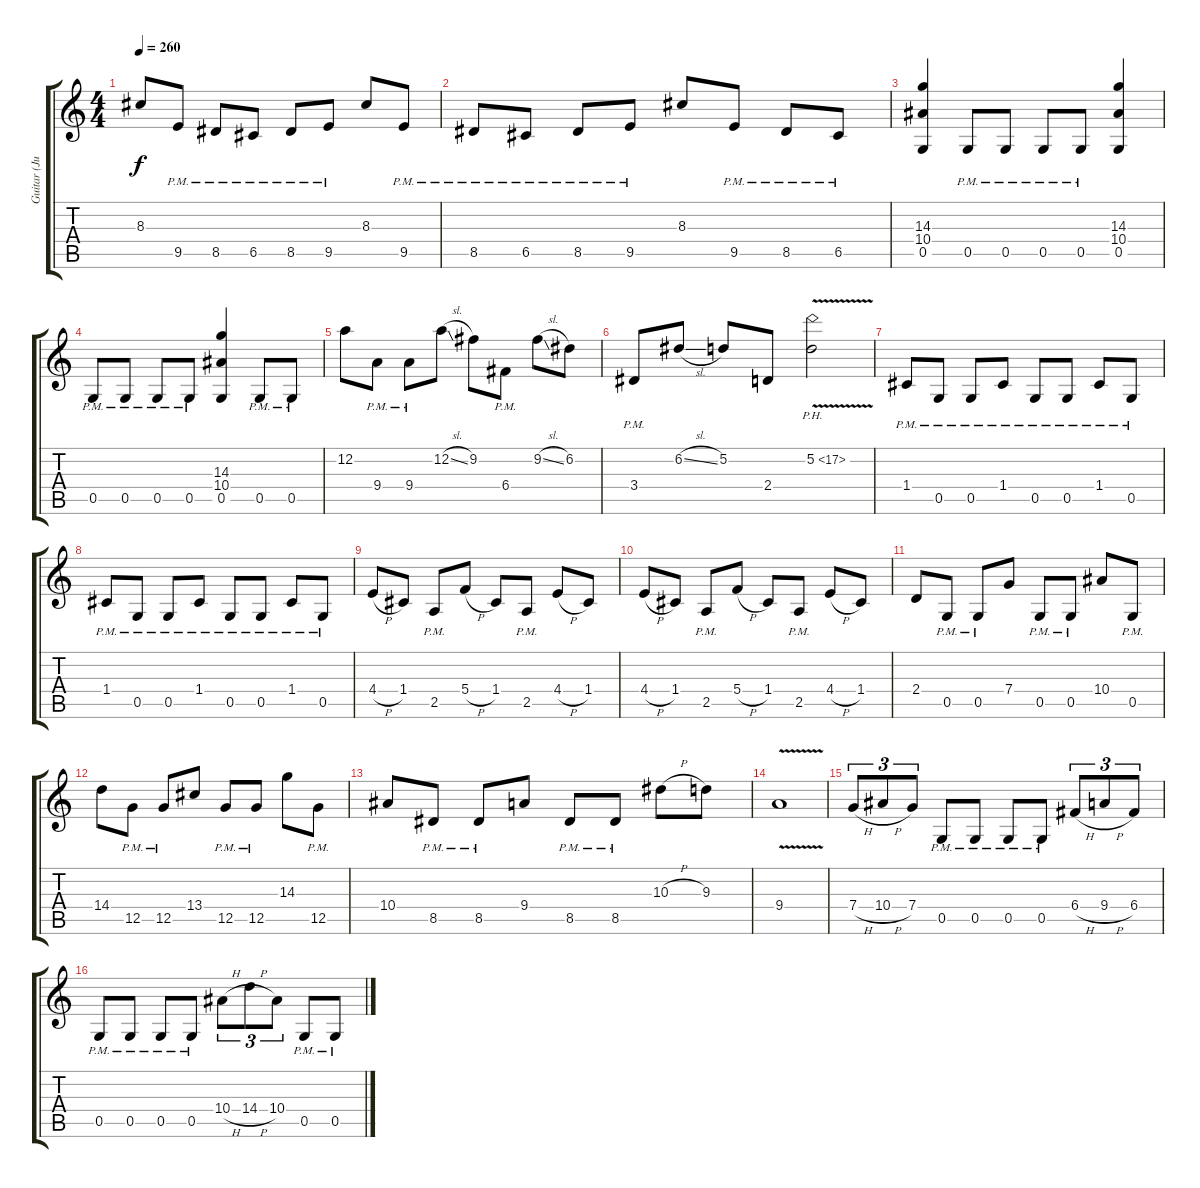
\track ("Guitar (Juha)" "Guitar (Ju") {instrument distortionguitar}
\staff {score tabs}
\tuning (D4 A3 F3 C3 G2 D2) {hide}
\ts (4 4)
\tempo 260
\clef g2
\ks c
8.3.8{dy f} 9.5{pm}.8 8.5{pm}.8 6.5{pm}.8 8.5{pm}.8 9.5{pm}.8 8.3.8 9.5{pm}.8 |
8.5{pm}.8 6.5{pm}.8 8.5{pm}.8 9.5{pm}.8 8.3.8 9.5{pm}.8 8.5{pm}.8 6.5{pm}.8 |
(14.3 10.4 0.5).4 0.5{pm}.8 0.5{pm}.8 0.5{pm}.8 0.5{pm}.8 (14.3 10.4 0.5).4 |
0.5{pm}.8 0.5{pm}.8 0.5{pm}.8 0.5{pm}.8 (14.3 10.4 0.5).4 0.5{pm}.8 0.5{pm}.8 |
12.2.8 9.4{pm}.8 9.4{pm}.8 12.2{sl}.8 9.2.8 6.4{pm}.8 9.2{sl}.8 6.2.8 |
3.4{pm}.8 6.2{sl}.8 5.2.8 2.4.8 5.2{ph 12 v}.2 |
1.4{pm}.8 0.5{pm}.8 0.5{pm}.8 1.4{pm}.8 0.5{pm}.8 0.5{pm}.8 1.4{pm}.8 0.5{pm}.8 |
1.4{pm}.8 0.5{pm}.8 0.5{pm}.8 1.4{pm}.8 0.5{pm}.8 0.5{pm}.8 1.4{pm}.8 0.5{pm}.8 |
4.4{h}.8 1.4.8 2.5{pm}.8 5.4{h}.8 1.4.8 2.5{pm}.8 4.4{h}.8 1.4.8 |
4.4{h}.8 1.4.8 2.5{pm}.8 5.4{h}.8 1.4.8 2.5{pm}.8 4.4{h}.8 1.4.8 |
2.4.8 0.5{pm}.8 0.5{pm}.8 7.4.8 0.5{pm}.8 0.5{pm}.8 10.4.8 0.5{pm}.8 |
14.4.8 12.5{pm}.8 12.5{pm}.8 13.4.8 12.5{pm}.8 12.5{pm}.8 14.3.8 12.5{pm}.8 |
10.4.8 8.5{pm}.8 8.5{pm}.8 9.4.8 8.5{pm}.8 8.5{pm}.8 10.3{h}.8 9.3.8 |
9.4{v}.1 |
7.4{h}.8{tu (3 2)} 10.4{h}.8{tu (3 2)} 7.4.8{tu (3 2)} 0.5{pm}.8 0.5{pm}.8 0.5{pm}.8 0.5{pm}.8 6.4{h}.8{tu (3 2)} 9.4{h}.8{tu (3 2)} 6.4.8{tu (3 2)} |
0.5{pm}.8 0.5{pm}.8 0.5{pm}.8 0.5{pm}.8 10.4{h}.8{tu (3 2)} 14.4{h}.8{tu (3 2)} 10.4.8{tu (3 2)} 0.5{pm}.8 0.5{pm}.8
